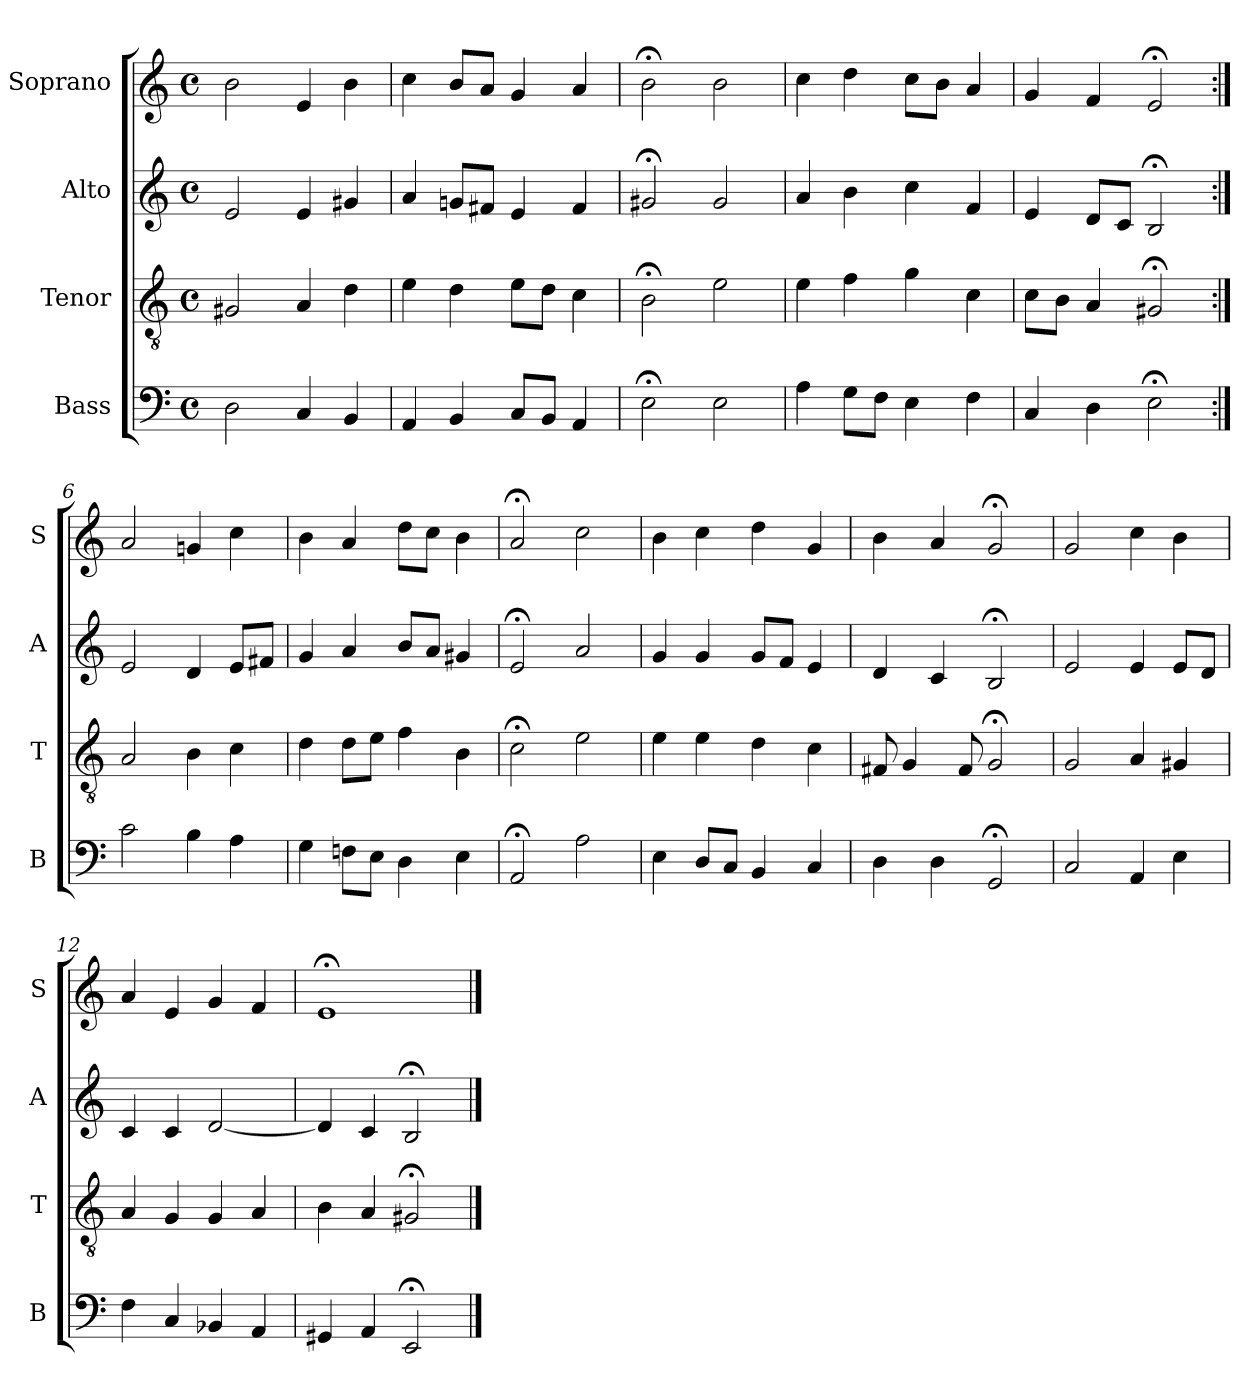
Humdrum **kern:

**kern	**kern	**kern	**kern
*part4	*part3	*part2	*part1
*staff4	*staff3	*staff2	*staff1
*I"Bass	*I"Tenor	*I"Alto	*I"Soprano
*I'B	*I'T	*I'A	*I'S
*clefF4	*clefGv2	*clefG2	*clefG2
*k[]	*k[]	*k[]	*k[]
*a:	*a:	*a:	*a:
*M4/4	*M4/4	*M4/4	*M4/4
*met(c)	*met(c)	*met(c)	*met(c)
*MM100	*MM100	*MM100	*MM100
=1	=1	=1	=1
2D	2G#X	2e	2b
4C	4A	4e	4e
4BB	4d	4g#X	4b
=2	=2	=2	=2
4AA	4e	4a	4cc
4BB	4d	8gnL	8bL
.	.	8f#XJ	8aJ
8CL	8eL	4e	4g
8BBJ	8dJ	.	.
4AA	4c	4f#	4a
=3	=3	=3	=3
2E;<	2B;<	2g#X;<	2b;<
2E	2e	2g#	2b
=4	=4	=4	=4
4A	4e	4a	4cc
8GL	4f	4b	4dd
8FJ	.	.	.
4E	4g	4cc	8ccL
.	.	.	8bJ
4F	4c	4f	4a
=5	=5	=5	=5
4C	8cL	4e	4g
.	8BJ	.	.
4D	4A	8dL	4f
.	.	8cJ	.
2E;<	2G#X;<i	2B;<	2e;<i
=6:|!	=6:|!	=6:|!	=6:|!
2c	2Ai	2e	2ai
4B	4Bi	4d	4gni
4A	4ci	8eL	4cci
.	.	8f#XJ	.
=7	=7	=7	=7
4G	4d	4g	4b
8FnL	8dL	4a	4a
8EJ	8eJ	.	.
4D	4f	8bL	8ddL
.	.	8aJ	8ccJ
4E	4B	4g#X	4b
=8	=8	=8	=8
2AA;<	2c;<	2e;<	2a;<
2A	2e	2a	2cc
=9	=9	=9	=9
4E	4e	4g	4b
8DL	4e	4g	4cc
8CJ	.	.	.
4BB	4d	8gL	4dd
.	.	8fJ	.
4C	4c	4e	4g
=10	=10	=10	=10
4D	8F#X	4d	4b
.	4G	.	.
4D	.	4c	4a
.	8F#	.	.
2GG;<	2G;<	2B;<	2g;<
=11	=11	=11	=11
2C	2G	2e	2g
4AA	4A	4e	4cc
4E	4G#X	8eL	4b
.	.	8dJ	.
=12	=12	=12	=12
4F	4A	4c	4a
4C	4G	4c	4e
4BB-X	4G	[2d	4g
4AA	4A	.	4f
=13	=13	=13	=13
4GG#X	4B	4d]	1e;<
4AA	4A	4c	.
2EE;<	2G#X;<	2B;<	.
==	==	==	==
*-	*-	*-	*-
